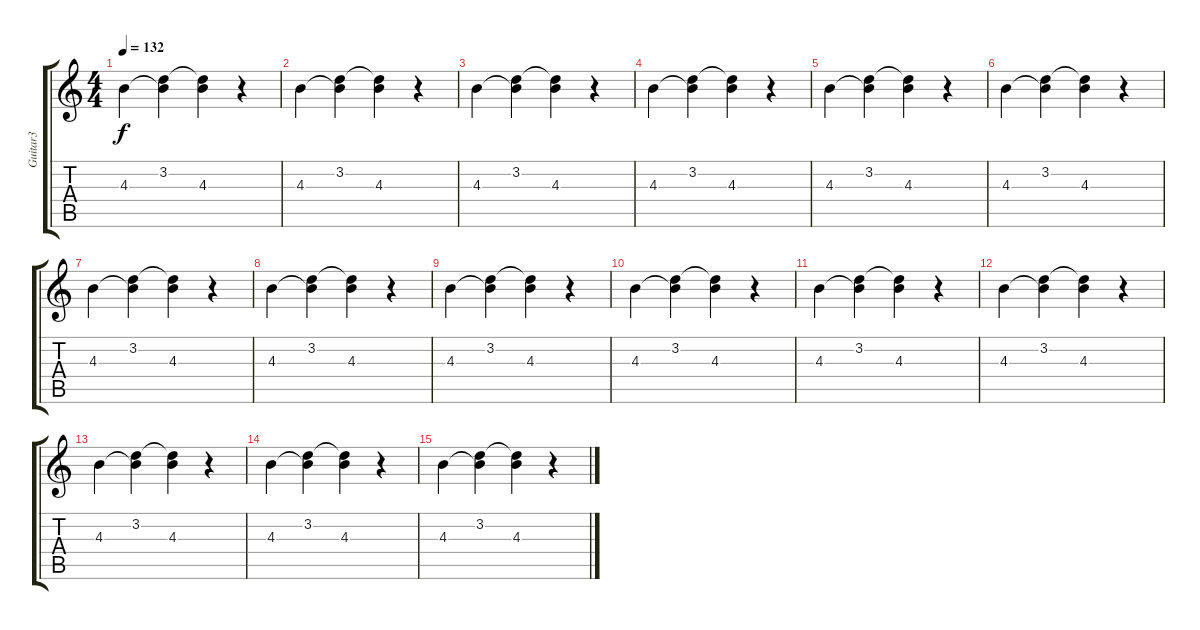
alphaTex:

\track ("Guitar3" "Guitar3") {instrument acousticguitarsteel}
\staff {score tabs}
\tuning (E4 B3 G3 D3 A2 E2) {hide}
\ts (4 4)
\tempo 132
\clef g2
\ks c
4.3.4{dy f} (3.2 4.3{t}).4 (3.2{t} 4.3).4 r.4 |
4.3.4 (3.2 4.3{t}).4 (3.2{t} 4.3).4 r.4 |
4.3.4 (3.2 4.3{t}).4 (3.2{t} 4.3).4 r.4 |
4.3.4 (3.2 4.3{t}).4 (3.2{t} 4.3).4 r.4 |
4.3.4 (3.2 4.3{t}).4 (3.2{t} 4.3).4 r.4 |
4.3.4 (3.2 4.3{t}).4 (3.2{t} 4.3).4 r.4 |
4.3.4 (3.2 4.3{t}).4 (3.2{t} 4.3).4 r.4 |
4.3.4 (3.2 4.3{t}).4 (3.2{t} 4.3).4 r.4 |
4.3.4 (3.2 4.3{t}).4 (3.2{t} 4.3).4 r.4 |
4.3.4 (3.2 4.3{t}).4 (3.2{t} 4.3).4 r.4 |
4.3.4 (3.2 4.3{t}).4 (3.2{t} 4.3).4 r.4 |
4.3.4 (3.2 4.3{t}).4 (3.2{t} 4.3).4 r.4 |
4.3.4 (3.2 4.3{t}).4 (3.2{t} 4.3).4 r.4 |
4.3.4 (3.2 4.3{t}).4 (3.2{t} 4.3).4 r.4 |
4.3.4 (3.2 4.3{t}).4 (3.2{t} 4.3).4 r.4
